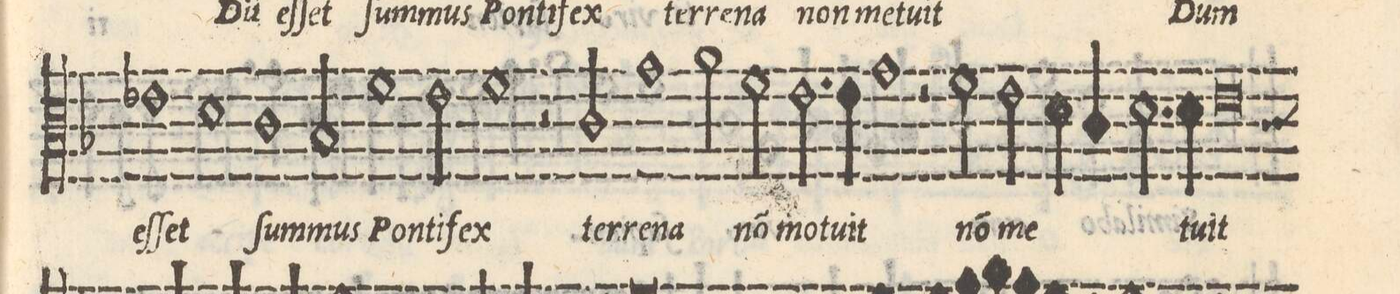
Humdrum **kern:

**kern	**text
*I"ALTVS	*
*clefC3	*
*k[b-]	*
*met(C|)	*
*M2/1	*
1e-X	eſ-
1d	-ſet
=18-	=18-
1c	ſum-
2B-/	-mus
1f\	Pon-
=19-	=19-
2eny\	-ti-
1f	-fex
=20-	=20-
2r	.
2c/	ter-
1g	-re-
=21-	=21-
2a\	-na
2f\	no(n)
2.e\	mo-
4e\	-tu-
=22-	=22-
1g	-it
2r	.
2f\	no(n)
=23-	=23-
2e\	me-
4d\	.
4c/	.
2.d\	.
4d\	-tu-
=24-	=24-
0e	-it
*custos:c	*
=25-	=25-
*-	*-
